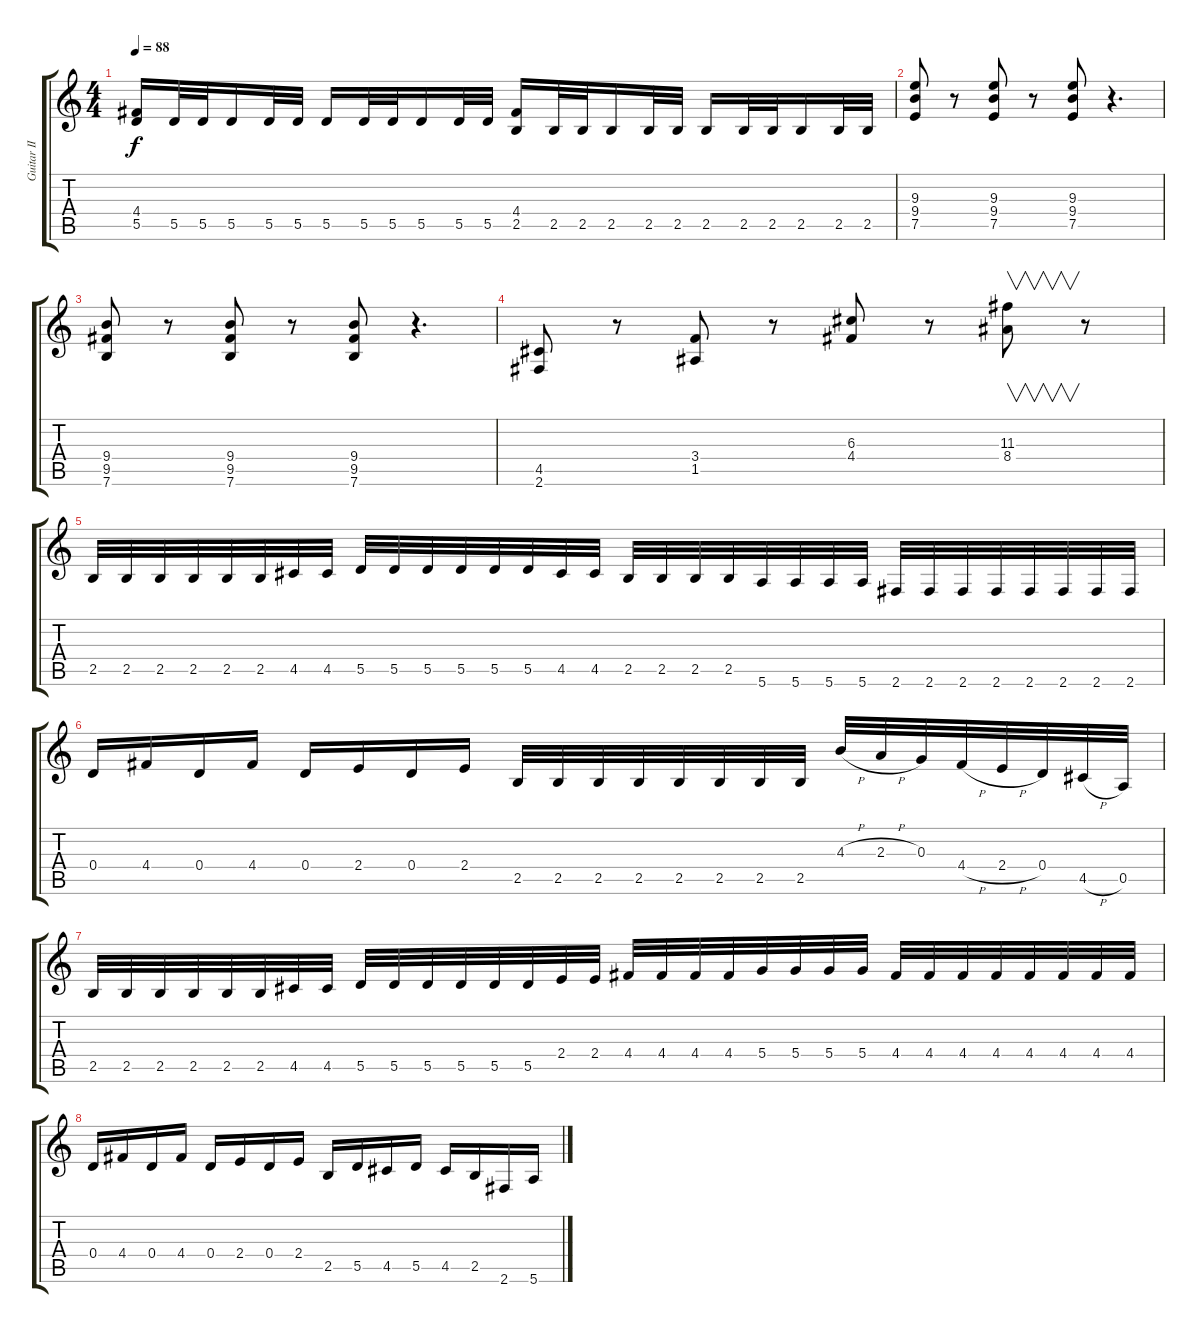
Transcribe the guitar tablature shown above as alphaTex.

\track ("Guitar II" "Guitar II") {instrument overdrivenguitar}
\staff {score tabs}
\tuning (E4 B3 G3 D3 A2 E2) {hide}
\ts (4 4)
\tempo 88
\clef g2
\ks c
(4.4 5.5).16{dy f} 5.5.32 5.5.32 5.5.16 5.5.32 5.5.32 5.5.16 5.5.32 5.5.32 5.5.16 5.5.32 5.5.32 (4.4 2.5).16 2.5.32 2.5.32 2.5.16 2.5.32 2.5.32 2.5.16 2.5.32 2.5.32 2.5.16 2.5.32 2.5.32 |
(9.3 9.4 7.5).8 r.8 (9.3 9.4 7.5).8 r.8 (9.3 9.4 7.5).8 r.4{d} |
(9.4 9.5 7.6).8 r.8 (9.4 9.5 7.6).8 r.8 (9.4 9.5 7.6).8 r.4{d} |
(4.5 2.6).8 r.8 (3.4 1.5).8 r.8 (6.3 4.4).8 r.8 (11.3 8.4).8{v} r.8 |
2.5.32 2.5.32 2.5.32 2.5.32 2.5.32 2.5.32 4.5.32 4.5.32 5.5.32 5.5.32 5.5.32 5.5.32 5.5.32 5.5.32 4.5.32 4.5.32 2.5.32 2.5.32 2.5.32 2.5.32 5.6.32 5.6.32 5.6.32 5.6.32 2.6.32 2.6.32 2.6.32 2.6.32 2.6.32 2.6.32 2.6.32 2.6.32 |
0.4.16 4.4.16 0.4.16 4.4.16 0.4.16 2.4.16 0.4.16 2.4.16 2.5.32 2.5.32 2.5.32 2.5.32 2.5.32 2.5.32 2.5.32 2.5.32 4.3{h}.32 2.3{h}.32 0.3.32 4.4{h}.32 2.4{h}.32 0.4.32 4.5{h}.32 0.5.32 |
2.5.32 2.5.32 2.5.32 2.5.32 2.5.32 2.5.32 4.5.32 4.5.32 5.5.32 5.5.32 5.5.32 5.5.32 5.5.32 5.5.32 2.4.32 2.4.32 4.4.32 4.4.32 4.4.32 4.4.32 5.4.32 5.4.32 5.4.32 5.4.32 4.4.32 4.4.32 4.4.32 4.4.32 4.4.32 4.4.32 4.4.32 4.4.32 |
0.4.16 4.4.16 0.4.16 4.4.16 0.4.16 2.4.16 0.4.16 2.4.16 2.5.16 5.5.16 4.5.16 5.5.16 4.5.16 2.5.16 2.6.16 5.6.16
